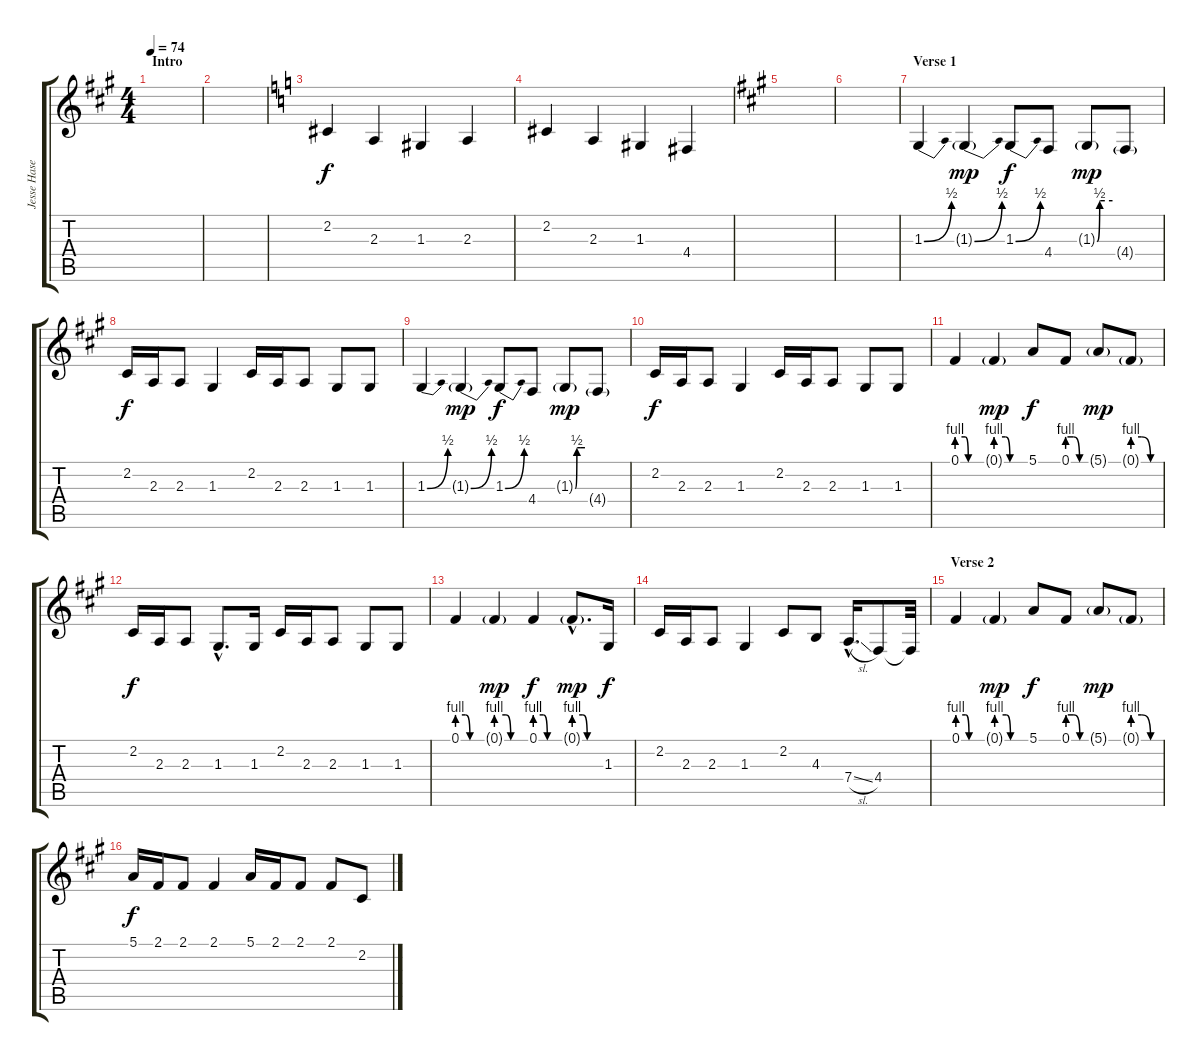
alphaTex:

\track ("Jesse Hasek (Right)" "Jesse Hase") {instrument clarinet}
\staff {score tabs}
\tuning (E4 B3 G3 D3 A2 E2) {hide}
\ts (4 4)
\section ("" "Intro")
\tempo 74
\clef g2
\ks f#minor
|
|
\ks c
2.2.4 2.3.4 1.3.4 2.3.4 |
2.2.4 2.3.4 1.3.4 4.4.4 |
\ks f#minor
|
|
\section ("" "Verse 1")
1.3{be (bend 0 0 60 2)}.4{dy f} 1.3{be (bend 0 0 60 2) g}.4{dy mp} 1.3{be (bend 0 0 60 2)}.8{dy f} 4.4.8 1.3{be (custom 0 0 10 2 13 2 30 2 60 2) g}.8{dy mp} 4.4{g}.8 |
2.2.16{dy f} 2.3.16 2.3.8 1.3.4 2.2.16 2.3.16 2.3.8 1.3.8 1.3.8 |
1.3{be (bend 0 0 60 2)}.4 1.3{be (bend 0 0 60 2) g}.4{dy mp} 1.3{be (bend 0 0 60 2)}.8{dy f} 4.4.8 1.3{be (custom 0 0 10 2 13 2 30 2 60 2) g}.8{dy mp} 4.4{g}.8 |
2.2.16{dy f} 2.3.16 2.3.8 1.3.4 2.2.16 2.3.16 2.3.8 1.3.8 1.3.8 |
0.1{be (custom 0 4 20 4 28 0 39 0 60 0)}.4 0.1{be (custom 0 4 20 4 29 0 40 0 60 0) g}.4{dy mp} 5.1.8{dy f} 0.1{be (custom 0 4 20 4 40 0 60 0)}.8 5.1{g}.8{dy mp} 0.1{be (custom 0 4 20 4 40 0 60 0) g}.8 |
2.2.16{dy f} 2.3.16 2.3.8 1.3{hac}.8{d} 1.3.16 2.2.16 2.3.16 2.3.8 1.3.8 1.3.8 |
0.1{be (custom 0 4 20 4 31 0 40 0 60 0)}.4 0.1{be (custom 0 4 20 4 30 0 40 0 60 0) g}.4{dy mp} 0.1{be (custom 0 4 20 4 30 0 40 0 60 0)}.4{dy f} 0.1{be (custom 0 4 20 4 30 0 40 0 60 0) g hac}.8{d dy mp} 1.3.16{dy f} |
2.2.16 2.3.16 2.3.8 1.3.4 2.2.8 4.3.8 7.4{sl hac}.16{d} 4.4.8 4.4{t}.32 |
\section ("" "Verse 2")
0.1{be (custom 0 4 20 4 28 0 39 0 60 0)}.4 0.1{be (custom 0 4 20 4 29 0 40 0 60 0) g}.4{dy mp} 5.1.8{dy f} 0.1{be (custom 0 4 20 4 40 0 60 0)}.8 5.1{g}.8{dy mp} 0.1{be (custom 0 4 20 4 40 0 60 0) g}.8 |
5.1.16{dy f} 2.1.16 2.1.8 2.1.4 5.1.16 2.1.16 2.1.8 2.1.8 2.2.8
